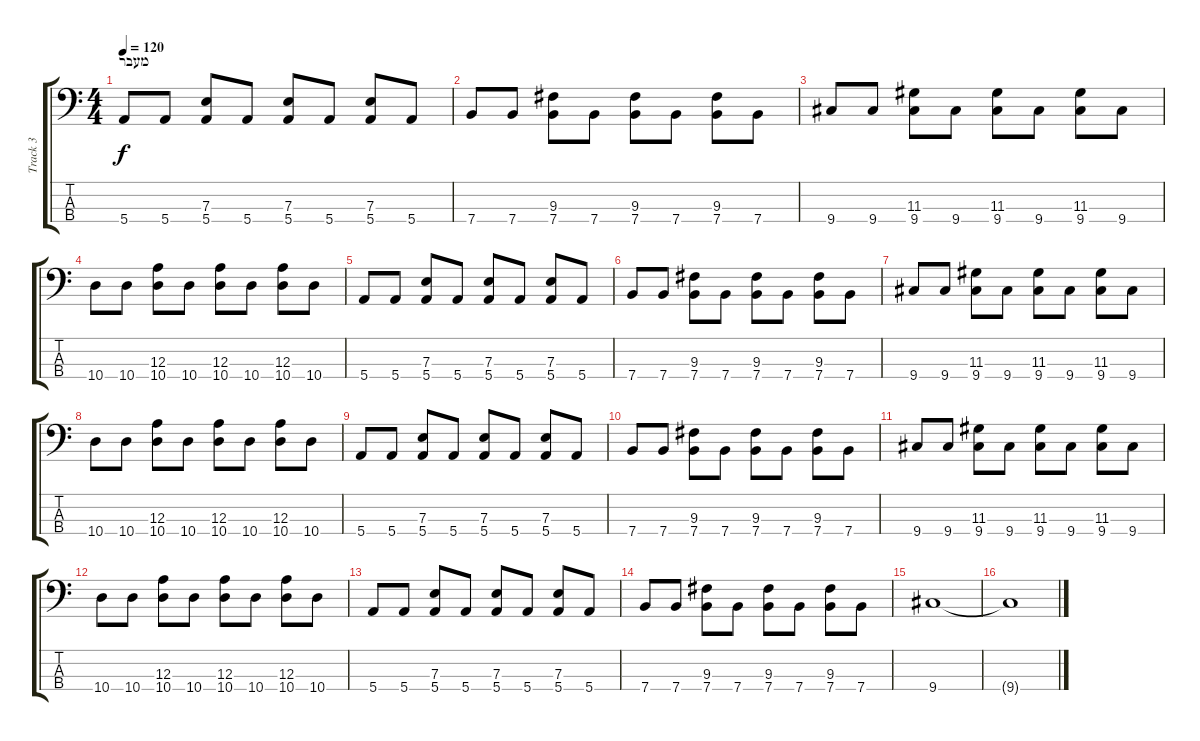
\track ("Track 3" "Track 3") {instrument electricbassfinger}
\staff {score tabs}
\tuning (G2 D2 A1 E1) {hide}
\ts (4 4)
\section ("" "מעבר")
\tempo 120
\clef f4
\ks c
5.4.8{dy f} 5.4.8 (7.3 5.4).8 5.4.8 (7.3 5.4).8 5.4.8 (7.3 5.4).8 5.4.8 |
7.4.8 7.4.8 (9.3 7.4).8 7.4.8 (9.3 7.4).8 7.4.8 (9.3 7.4).8 7.4.8 |
9.4.8 9.4.8 (11.3 9.4).8 9.4.8 (11.3 9.4).8 9.4.8 (11.3 9.4).8 9.4.8 |
10.4.8 10.4.8 (12.3 10.4).8 10.4.8 (12.3 10.4).8 10.4.8 (12.3 10.4).8 10.4.8 |
5.4.8 5.4.8 (7.3 5.4).8 5.4.8 (7.3 5.4).8 5.4.8 (7.3 5.4).8 5.4.8 |
7.4.8 7.4.8 (9.3 7.4).8 7.4.8 (9.3 7.4).8 7.4.8 (9.3 7.4).8 7.4.8 |
9.4.8 9.4.8 (11.3 9.4).8 9.4.8 (11.3 9.4).8 9.4.8 (11.3 9.4).8 9.4.8 |
10.4.8 10.4.8 (12.3 10.4).8 10.4.8 (12.3 10.4).8 10.4.8 (12.3 10.4).8 10.4.8 |
5.4.8 5.4.8 (7.3 5.4).8 5.4.8 (7.3 5.4).8 5.4.8 (7.3 5.4).8 5.4.8 |
7.4.8 7.4.8 (9.3 7.4).8 7.4.8 (9.3 7.4).8 7.4.8 (9.3 7.4).8 7.4.8 |
9.4.8 9.4.8 (11.3 9.4).8 9.4.8 (11.3 9.4).8 9.4.8 (11.3 9.4).8 9.4.8 |
10.4.8 10.4.8 (12.3 10.4).8 10.4.8 (12.3 10.4).8 10.4.8 (12.3 10.4).8 10.4.8 |
5.4.8 5.4.8 (7.3 5.4).8 5.4.8 (7.3 5.4).8 5.4.8 (7.3 5.4).8 5.4.8 |
7.4.8 7.4.8 (9.3 7.4).8 7.4.8 (9.3 7.4).8 7.4.8 (9.3 7.4).8 7.4.8 |
9.4.1 |
9.4{t}.1
